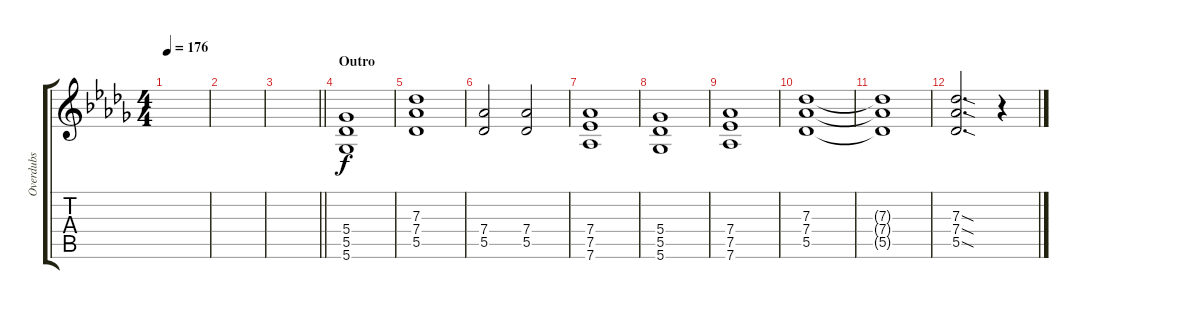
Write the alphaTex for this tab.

\track ("Overdubs" "Overdubs") {instrument overdrivenguitar}
\staff {score tabs}
\tuning (Eb4 Bb3 Gb3 Db3 Ab2 Db2) {hide}
\ts (4 4)
\tempo 176
\clef g2
\ks bbminor
|
|
\barLineRight lightlight
|
\section ("" "Outro")
(5.4 5.5 5.6).1{volume 9} |
(7.3 7.4 5.5).1 |
(7.4 5.5).2 (7.4 5.5).2 |
(7.4 7.5 7.6).1 |
(5.4 5.5 5.6).1 |
(7.4 7.5 7.6).1 |
(7.3 7.4 5.5).1 |
(7.3{t} 7.4{t} 5.5{t}).1 |
(7.3{sod} 7.4{sod} 5.5{sod}).2{d} r.4
